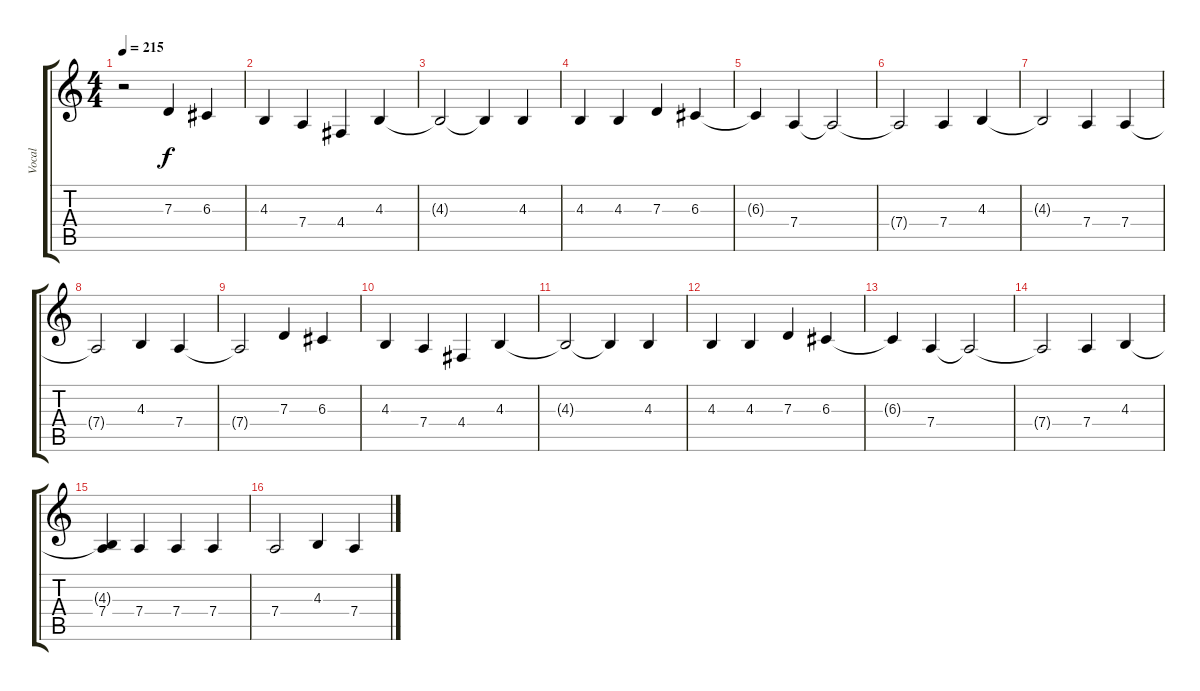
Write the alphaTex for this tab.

\track ("Vocal" "Vocal") {instrument clarinet}
\staff {score tabs}
\tuning (E4 B3 G3 D3 A2 E2) {hide}
\ts (4 4)
\tempo 215
\clef g2
\ks c
r.2{dy f} 7.3.4 6.3.4 |
4.3.4 7.4.4 4.4.4 4.3.4 |
4.3{t}.2 4.3{t}.4 4.3.4 |
4.3.4 4.3.4 7.3.4 6.3.4 |
6.3{t}.4 7.4.4 7.4{t}.2 |
7.4{t}.2 7.4.4 4.3.4 |
4.3{t}.2 7.4.4 7.4.4 |
7.4{t}.2 4.3.4 7.4.4 |
7.4{t}.2 7.3.4 6.3.4 |
4.3.4 7.4.4 4.4.4 4.3.4 |
4.3{t}.2 4.3{t}.4 4.3.4 |
4.3.4 4.3.4 7.3.4 6.3.4 |
6.3{t}.4 7.4.4 7.4{t}.2 |
7.4{t}.2 7.4.4 4.3.4 |
(4.3{t} 7.4).4 7.4.4 7.4.4 7.4.4 |
7.4.2 4.3.4 7.4.4
